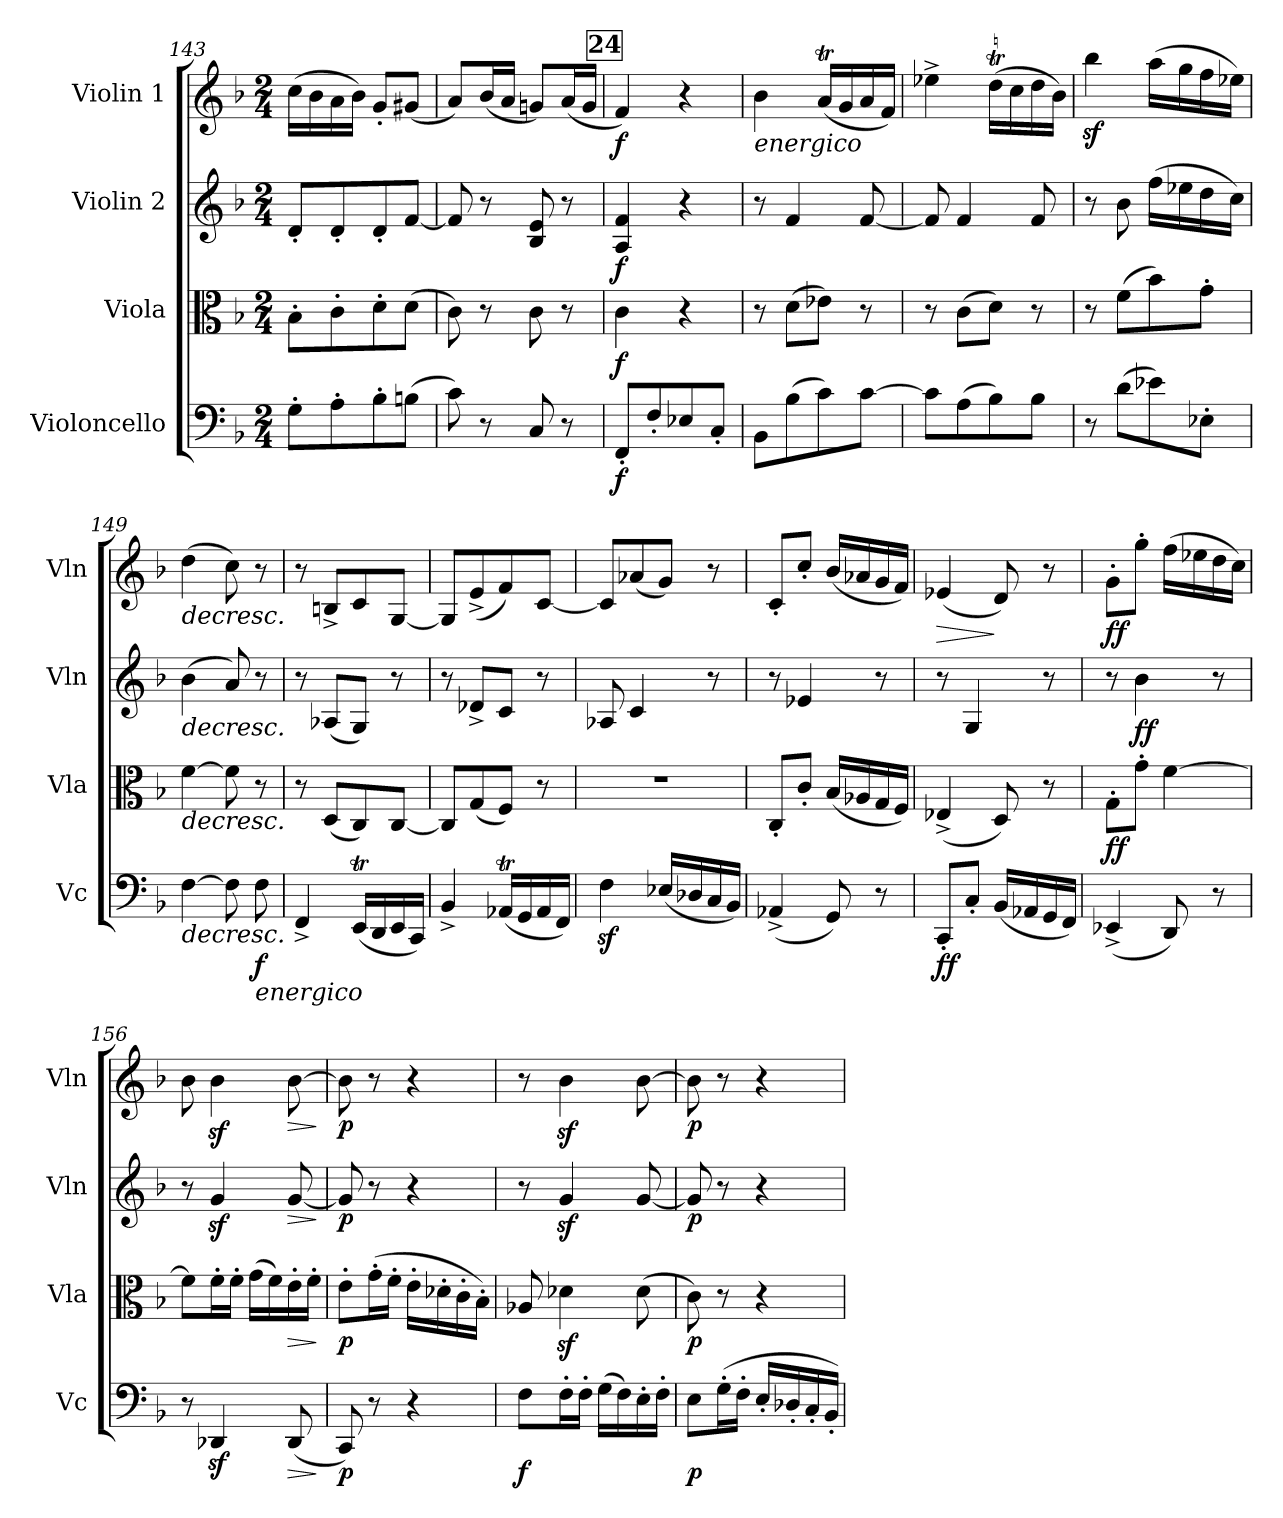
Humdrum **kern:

**kern	**dynam	**kern	**dynam	**kern	**dynam	**kern	**dynam
*part4	*part4	*part3	*part3	*part2	*part2	*part1	*part1
*staff4	*staff4	*staff3	*staff3	*staff2	*staff2	*staff1	*staff1
*I"Violoncello	*	*I"Viola	*	*I"Violin 2	*	*I"Violin 1	*
*I'Vc	*	*I'Vla	*	*I'Vln	*	*I'Vln	*
*clefF4	*	*clefC3	*	*clefG2	*	*clefG2	*
*k[b-]	*	*k[b-]	*	*k[b-]	*	*k[b-]	*
*M2/4	*	*M2/4	*	*M2/4	*	*M2/4	*
=143	=143	=143	=143	=143	=143	=143	=143
8G'\L	.	8B-'\L	.	8d'/L	.	(16cc\LL	.
.	.	.	.	.	.	16b-\	.
8A'\	.	8c'\	.	8d'/	.	16a\	.
.	.	.	.	.	.	16b-\JJ)	.
8B-'\	.	8d'\	.	8d'/	.	8g'/L	.
(8Bn\J	.	(8d\J	.	[8f/J	.	(8g#X/J	.
=144	=144	=144	=144	=144	=144	=144	=144
8c\)	.	8c\)	.	8f/]	.	8a/L)	.
8r	.	8r	.	8r	.	(16b-/L	.
.	.	.	.	.	.	16a/JJ	.
8C/	.	8c\	.	8B-/ 8e/	.	8gn/L)	.
8r	.	8r	.	8r	.	(16a/L	.
.	.	.	.	.	.	16g/JJ	.
!!LO:REH:place=s1:a:B:cj:fs=14:t=24
=145	=145	=145	=145	=145	=145	=145	=145
!	!LO:DY:b	!	!LO:DY:b	!	!LO:DY:b	!	!LO:DY:b
8FF'/L	f	4c\	f	4A/ 4f/	f	4f/)	f
8F'/	.	.	.	.	.	.	.
8E-X/	.	4r	.	4r	.	4r	.
8C'/J	.	.	.	.	.	.	.
=146	=146	=146	=146	=146	=146	=146	=146
!	!	!	!	!	!	!LO:TX:b:i:t=energico	!
8BB-\L	.	8r	.	8r	.	4b-\	.
(8B-\	.	(8d\L	.	4f/	.	.	.
8c\)	.	8e-X\J)	.	.	.	(16at/LL	.
.	.	.	.	.	.	16g/	.
[8c\J	.	8r	.	[8f/	.	16a/	.
.	.	.	.	.	.	16f/JJ)	.
!!LO:LB:g=z
=147	=147	=147	=147	=147	=147	=147	=147
8c\L]	.	8r	.	8f/]	.	4ee-X^\	.
(8A\	.	(8c\L	.	4f/	.	.	.
8B-\)	.	8d\J)	.	.	.	(16ddT\LL	.
.	.	.	.	.	.	16cc\	.
8B-\J	.	8r	.	8f/	.	16dd\	.
.	.	.	.	.	.	16b-\JJ)	.
!!LO:LB:g=z
=148	=148	=148	=148	=148	=148	=148	=148
8r	.	8r	.	8r	.	4bb-z<\	.
(8d\L	.	(8f\L	.	8b-\	.	.	.
8e-X\)	.	8b-\)	.	(16ff\LL	.	(16aa\LL	.
.	.	.	.	16ee-X\	.	16gg\	.
8E-X'\J	.	8g'\J	.	16dd\	.	16ff\	.
.	.	.	.	16cc\JJ)	.	16ee-X\JJ)	.
=149	=149	=149	=149	=149	=149	=149	=149
!	!LO:HP:b	!	!LO:HP:b	!	!LO:HP:b	!	!LO:HP:b
[4F\	>	[4f\	>	(4b-\	>	(4dd\	>
8F\]	.	8f\]	.	8a/)	.	8cc\)	.
!LO:TX:b:i:t=energico	!	!	!	!	!	!	!
!	!LO:DY:b	!	!	!	!	!	!
8F\	f	8r	.	8r	.	8r	.
=150	=150	=150	=150	=150	=150	=150	=150
4FF^/	.	8r	.	8r	.	8r	.
.	.	(8D/L	.	(8A-X/L	.	8Bn^/L	.
(16EEt/LL	.	8C/)	.	8G/J)	.	8c/	.
16DD/	.	.	.	.	.	.	.
16EE/	.	[8C/J	.	8r	.	[8G/J	.
16CC/JJ)	.	.	.	.	.	.	.
=151	=151	=151	=151	=151	=151	=151	=151
4BB-^/	.	8C/L]	.	8r	.	8G/L]	.
.	.	(8G/	.	8d-X^/L	.	(8e^/	.
(16AA-XT/LL	.	8F/J)	.	8c/J	.	8f/)	.
16GG/	.	.	.	.	.	.	.
16AA-/	.	8r	.	8r	.	[8c/J	.
16FF/JJ)	.	.	.	.	.	.	.
=152	=152	=152	=152	=152	=152	=152	=152
4Fz<\	.	2r	.	8A-X/	.	8c/L]	.
.	.	.	.	4c/	.	(8a-X/	.
(16E-X/LL	.	.	.	.	.	8g/J)	.
16D-X/	.	.	.	.	.	.	.
16C/	.	.	.	8r	.	8r	.
16BB-/JJ)	.	.	.	.	.	.	.
=153	=153	=153	=153	=153	=153	=153	=153
(4AA-X^/	.	8C'/L	.	8r	.	8c'/L	.
.	.	8c'/J	.	4e-X/	.	8cc'/J	.
8GG/)	.	(16B-/LL	.	.	.	(16b-/LL	.
.	.	16A-X/	.	.	.	16a-X/	.
8r	.	16G/	.	8r	.	16g/	.
.	.	16F/JJ)	.	.	.	16f/JJ)	.
!!LO:PB:g=z
=154	=154	=154	=154	=154	=154	=154	=154
!	!LO:DY:b	!	!	!	!	!	!LO:HP:b
8CC'/L	ff	(4E-X^/	.	8r	.	(4e-X/	>
8C'/J	.	.	.	4G/	.	.	.
(16BB-/LL	.	8D/)	.	.	.	8d/)	]
16AA-X/	.	.	.	.	.	.	.
16GG/	.	8r	.	8r	.	8r	.
16FF/JJ)	.	.	.	.	.	.	.
!!LO:LB:g=z
=155	=155	=155	=155	=155	=155	=155	=155
!	!	!	!LO:DY:b	!	!	!	!LO:DY:b
(4EE-X^/	.	8G'\L	ff	8r	.	8g'\L	ff
!	!	!	!	!	!LO:DY:b	!	!
.	.	8g'\J	.	4b-\	ff	8gg'\J	.
8DD/)	.	[4f\	.	.	.	(16ff\LL	.
.	.	.	.	.	.	16ee-X\	.
8r	.	.	.	8r	.	16dd\	.
.	.	.	.	.	.	16cc\JJ)	.
=156	=156	=156	=156	=156	=156	=156	=156
8r	.	8f\L]	.	8r	.	8b-\	.
4DD-Xz</	.	16f'\L	.	4gz</	.	4b-z<\	.
.	.	16f'\JJ	.	.	.	.	.
.	.	(16g\LL	.	.	.	.	.
.	.	16f\)	.	.	.	.	.
!	!LO:HP:b	!	!LO:HP:b	!	!LO:HP:b	!	!LO:HP:b
(8DD-/	>	16e'\	>	[8g/	>	[8b-\	>
.	.	16f'\JJ	.	.	.	.	.
.	]	.	]	.	]	.	]
=157	=157	=157	=157	=157	=157	=157	=157
!	!LO:DY:b	!	!LO:DY:b	!	!LO:DY:b	!	!LO:DY:b
8CC/)	p	8e'\L	p	8g/]	p	8b-\]	p
8r	.	(16g'\L	.	8r	.	8r	.
.	.	16f'\JJ	.	.	.	.	.
4r	.	16e'\LL	.	4r	.	4r	.
.	.	16d-X'\	.	.	.	.	.
.	.	16c'\	.	.	.	.	.
.	.	16B-'\JJ)	.	.	.	.	.
=158	=158	=158	=158	=158	=158	=158	=158
!	!LO:DY:b	!	!	!	!	!	!
8F\L	f	8A-X/	.	8r	.	8r	.
16F'\L	.	4d-Xz<\	.	4gz</	.	4b-z<\	.
16F'\JJ	.	.	.	.	.	.	.
(16G\LL	.	.	.	.	.	.	.
16F\)	.	.	.	.	.	.	.
16E'\	.	(8d-\	.	[8g/	.	[8b-\	.
16F'\JJ	.	.	.	.	.	.	.
.	]	.	]	.	]	.	]
=159	=159	=159	=159	=159	=159	=159	=159
!	!LO:DY:b	!	!LO:DY:b	!	!LO:DY:b	!	!LO:DY:b
8E\L	p	8c\)	p	8g/]	p	8b-\]	p
(16G'\L	.	8r	.	8r	.	8r	.
16F'\JJ	.	.	.	.	.	.	.
16E'/LL	.	4r	.	4r	.	4r	.
16D-X'/	.	.	.	.	.	.	.
16C'/	.	.	.	.	.	.	.
16BB-'/JJ)	.	.	.	.	.	.	.
=	=	=	=	=	=	=	=
*-	*-	*-	*-	*-	*-	*-	*-
